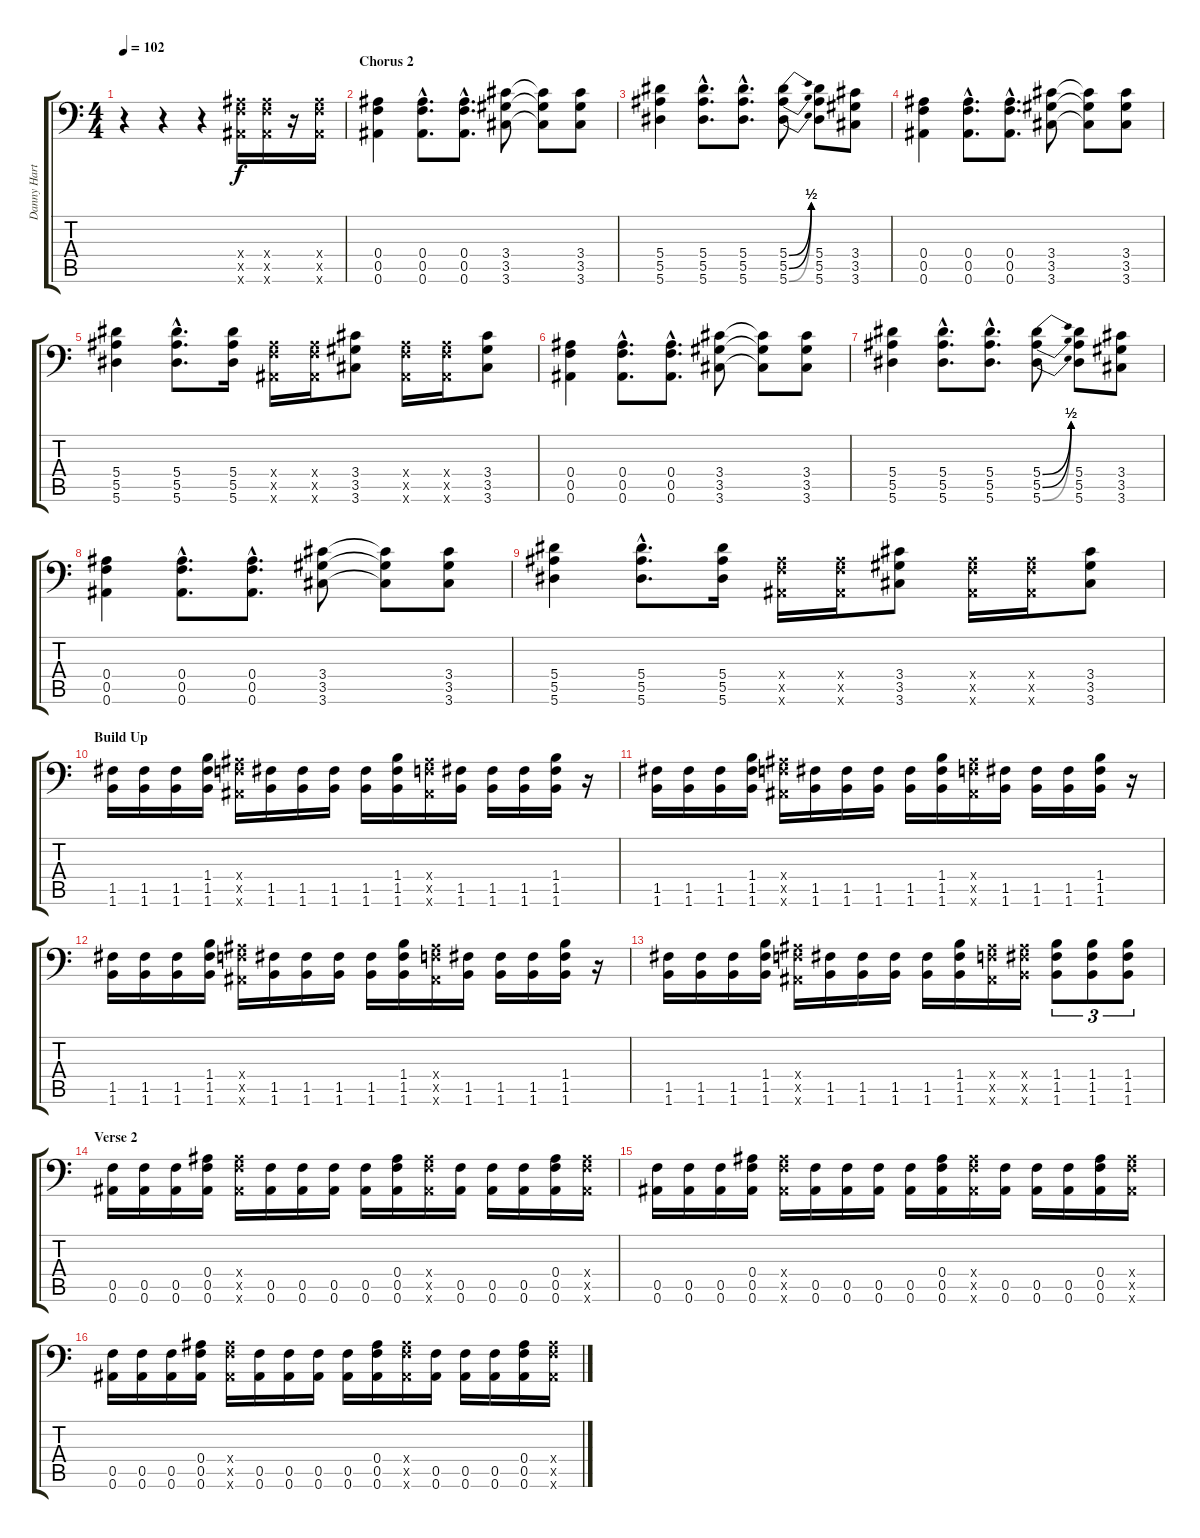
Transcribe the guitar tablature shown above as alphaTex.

\track ("Danny Hartwell (2nd Guitar)" "Danny Hart") {instrument distortionguitar}
\staff {score tabs}
\tuning (C4 G3 Eb3 Bb2 F2 Bb1) {hide}
\ts (4 4)
\tempo 102
\clef f4
\ks c
r.4{dy f} r.4 r.4 (0.4{x} 0.5{x} 0.6{x}).16 (0.4{x} 0.5{x} 0.6{x}).16 r.16 (0.4{x} 0.5{x} 0.6{x}).16 |
\section ("" "Chorus 2")
(0.4 0.5 0.6).4 (0.4{hac} 0.5{hac} 0.6{hac}).8{d} (0.4{hac} 0.5{hac} 0.6{hac}).8{d} (3.4 3.5 3.6).8 (3.4{t} 3.5{t} 3.6{t}).8 (3.4 3.5 3.6).8 |
(5.4 5.5 5.6).4 (5.4{hac} 5.5{hac} 5.6{hac}).8{d} (5.4{hac} 5.5{hac} 5.6{hac}).8{d} (5.4{be (bend 0 0 60 2)} 5.5{be (bend 0 0 60 2)} 5.6{be (bend 0 0 60 2)}).8 (5.4 5.5 5.6).8 (3.4 3.5 3.6).8 |
(0.4 0.5 0.6).4 (0.4{hac} 0.5{hac} 0.6{hac}).8{d} (0.4{hac} 0.5{hac} 0.6{hac}).8{d} (3.4 3.5 3.6).8 (3.4{t} 3.5{t} 3.6{t}).8 (3.4 3.5 3.6).8 |
(5.4 5.5 5.6).4 (5.4{hac} 5.5{hac} 5.6{hac}).8{d} (5.4 5.5 5.6).16 (0.4{x} 0.5{x} 0.6{x}).16 (0.4{x} 0.5{x} 0.6{x}).16 (3.4 3.5 3.6).8 (0.4{x} 0.5{x} 0.6{x}).16 (0.4{x} 0.5{x} 0.6{x}).16 (3.4 3.5 3.6).8 |
(0.4 0.5 0.6).4 (0.4{hac} 0.5{hac} 0.6{hac}).8{d} (0.4{hac} 0.5{hac} 0.6{hac}).8{d} (3.4 3.5 3.6).8 (3.4{t} 3.5{t} 3.6{t}).8 (3.4 3.5 3.6).8 |
(5.4 5.5 5.6).4 (5.4{hac} 5.5{hac} 5.6{hac}).8{d} (5.4{hac} 5.5{hac} 5.6{hac}).8{d} (5.4{be (bend 0 0 60 2)} 5.5{be (bend 0 0 60 2)} 5.6{be (bend 0 0 60 2)}).8 (5.4 5.5 5.6).8 (3.4 3.5 3.6).8 |
(0.4 0.5 0.6).4 (0.4{hac} 0.5{hac} 0.6{hac}).8{d} (0.4{hac} 0.5{hac} 0.6{hac}).8{d} (3.4 3.5 3.6).8 (3.4{t} 3.5{t} 3.6{t}).8 (3.4 3.5 3.6).8 |
(5.4 5.5 5.6).4 (5.4{hac} 5.5{hac} 5.6{hac}).8{d} (5.4 5.5 5.6).16 (0.4{x} 0.5{x} 0.6{x}).16 (0.4{x} 0.5{x} 0.6{x}).16 (3.4 3.5 3.6).8 (0.4{x} 0.5{x} 0.6{x}).16 (0.4{x} 0.5{x} 0.6{x}).16 (3.4 3.5 3.6).8 |
\section ("" "Build Up")
(1.5 1.6).16 (1.5 1.6).16 (1.5 1.6).16 (1.4 1.5 1.6).16 (0.4{x} 0.5{x} 0.6{x}).16 (1.5 1.6).16 (1.5 1.6).16 (1.5 1.6).16 (1.5 1.6).16 (1.4 1.5 1.6).16 (0.4{x} 0.5{x} 0.6{x}).16 (1.5 1.6).16 (1.5 1.6).16 (1.5 1.6).16 (1.4 1.5 1.6).16 r.16 |
(1.5 1.6).16 (1.5 1.6).16 (1.5 1.6).16 (1.4 1.5 1.6).16 (0.4{x} 0.5{x} 0.6{x}).16 (1.5 1.6).16 (1.5 1.6).16 (1.5 1.6).16 (1.5 1.6).16 (1.4 1.5 1.6).16 (0.4{x} 0.5{x} 0.6{x}).16 (1.5 1.6).16 (1.5 1.6).16 (1.5 1.6).16 (1.4 1.5 1.6).16 r.16 |
(1.5 1.6).16 (1.5 1.6).16 (1.5 1.6).16 (1.4 1.5 1.6).16 (0.4{x} 0.5{x} 0.6{x}).16 (1.5 1.6).16 (1.5 1.6).16 (1.5 1.6).16 (1.5 1.6).16 (1.4 1.5 1.6).16 (0.4{x} 0.5{x} 0.6{x}).16 (1.5 1.6).16 (1.5 1.6).16 (1.5 1.6).16 (1.4 1.5 1.6).16 r.16 |
(1.5 1.6).16 (1.5 1.6).16 (1.5 1.6).16 (1.4 1.5 1.6).16 (0.4{x} 0.5{x} 0.6{x}).16 (1.5 1.6).16 (1.5 1.6).16 (1.5 1.6).16 (1.5 1.6).16 (1.4 1.5 1.6).16 (0.4{x} 0.5{x} 0.6{x}).16 (0.4{x} 1.5{x} 1.6{x}).16 (1.4 1.5 1.6).8{tu (3 2)} (1.4 1.5 1.6).8{tu (3 2)} (1.4 1.5 1.6).8{tu (3 2)} |
\section ("" "Verse 2")
(0.5 0.6).16 (0.5 0.6).16 (0.5 0.6).16 (0.4 0.5 0.6).16 (0.4{x} 0.5{x} 0.6{x}).16 (0.5 0.6).16 (0.5 0.6).16 (0.5 0.6).16 (0.5 0.6).16 (0.4 0.5 0.6).16 (0.4{x} 0.5{x} 0.6{x}).16 (0.5 0.6).16 (0.5 0.6).16 (0.5 0.6).16 (0.4 0.5 0.6).16 (0.4{x} 0.5{x} 0.6{x}).16 |
(0.5 0.6).16 (0.5 0.6).16 (0.5 0.6).16 (0.4 0.5 0.6).16 (0.4{x} 0.5{x} 0.6{x}).16 (0.5 0.6).16 (0.5 0.6).16 (0.5 0.6).16 (0.5 0.6).16 (0.4 0.5 0.6).16 (0.4{x} 0.5{x} 0.6{x}).16 (0.5 0.6).16 (0.5 0.6).16 (0.5 0.6).16 (0.4 0.5 0.6).16 (0.4{x} 0.5{x} 0.6{x}).16 |
(0.5 0.6).16 (0.5 0.6).16 (0.5 0.6).16 (0.4 0.5 0.6).16 (0.4{x} 0.5{x} 0.6{x}).16 (0.5 0.6).16 (0.5 0.6).16 (0.5 0.6).16 (0.5 0.6).16 (0.4 0.5 0.6).16 (0.4{x} 0.5{x} 0.6{x}).16 (0.5 0.6).16 (0.5 0.6).16 (0.5 0.6).16 (0.4 0.5 0.6).16 (0.4{x} 0.5{x} 0.6{x}).16
